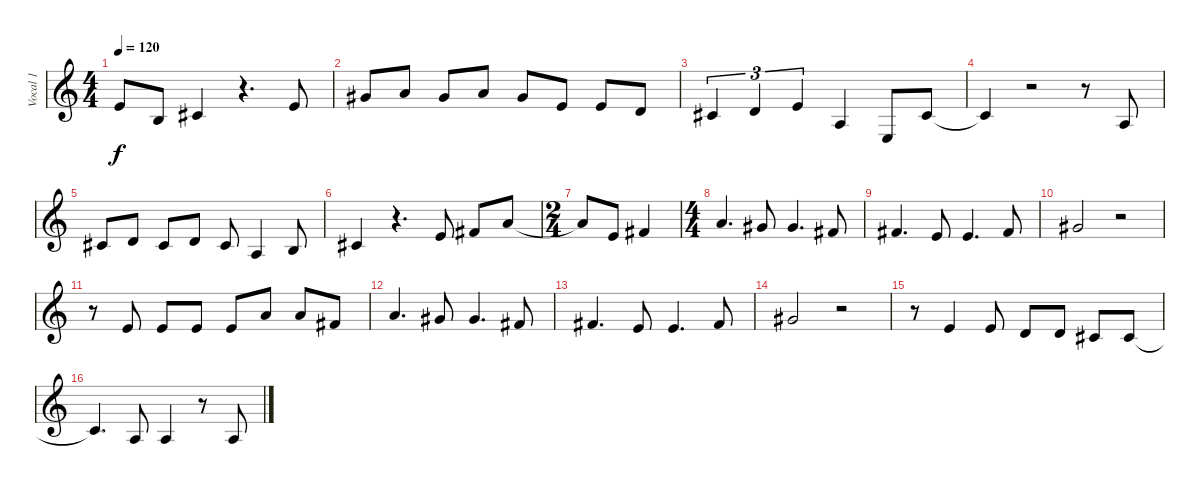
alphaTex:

\track ("Vocal 1" "Vocal 1") {instrument lead2sawtooth}
\staff {score}
\tuning (E4 B3 G3 D3 A2 E2) {hide}
\ts (4 4)
\tempo 120
\clef g2
\ks c
0.1{t}.8{dy f} 0.2.8 2.2.4 r.4{d} 0.1.8 |
4.1.8 5.1.8 4.1.8 5.1.8 4.1.8 5.2.8 5.2.8 3.2.8 |
2.2.4{tu (3 2)} 3.2.4{tu (3 2)} 0.1.4{tu (3 2)} 2.3.4 2.4.8 2.2.8 |
2.2{t}.4 r.2 r.8 2.3.8 |
2.2.8 3.2.8 2.2.8 3.2.8 2.2.8 2.3.4 0.2.8 |
2.2.4 r.4{d} 0.1.8 2.1.8 5.1.8 |
\ts (2 4)
5.1{t}.8 0.1.8 2.1.4 |
\ts (4 4)
5.1.4{d} 4.1.8 4.1.4{d} 2.1.8 |
2.1.4{d} 0.1.8 0.1.4{d} 2.1.8 |
4.1.2 r.2 |
r.8 0.1.8 0.1.8 0.1.8 0.1.8 5.1.8 5.1.8 2.1.8 |
5.1.4{d} 4.1.8 4.1.4{d} 2.1.8 |
2.1.4{d} 0.1.8 0.1.4{d} 2.1.8 |
4.1.2 r.2 |
r.8 0.1.4 0.1.8 3.2.8 3.2.8 2.2.8 2.2.8 |
2.2{t}.4{d} 2.3.8 2.3.4 r.8 2.3.8
